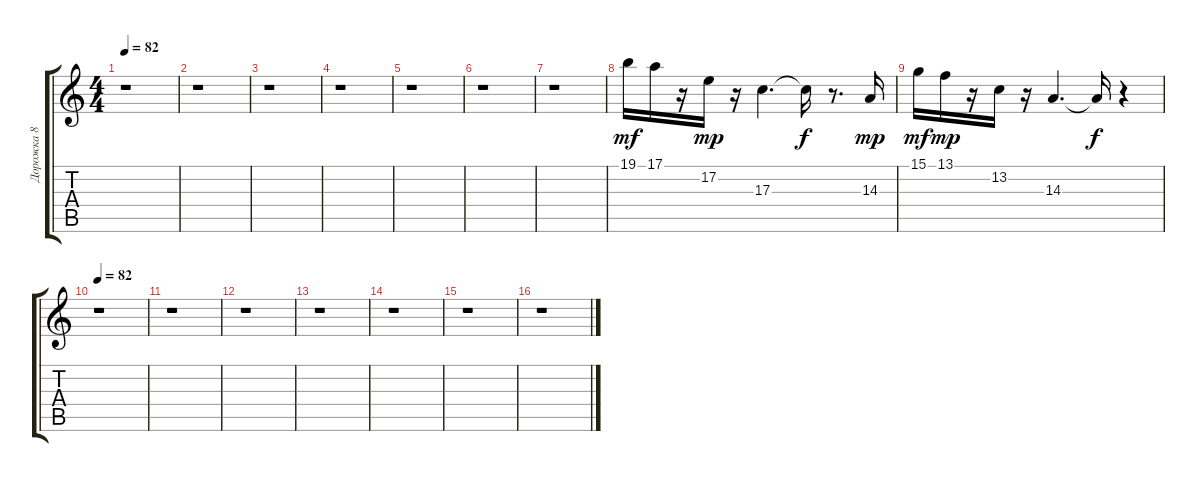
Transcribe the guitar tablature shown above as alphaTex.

\track ("Дорожка 8" "Дорожка 8") {instrument whistle}
\staff {score tabs}
\tuning (E4 B3 G3 D3 A2 E2) {hide}
\ts (4 4)
\tempo 82
\clef g2
\ks c
r.1{dy f} |
r.1 |
r.1 |
r.1 |
r.1 |
r.1 |
r.1 |
19.1.16{dy mf} 17.1.16 r.16 17.2.16{dy mp} r.16 17.3.4{d} 17.3{t}.16{dy f} r.8{d} 14.3.16{dy mp} |
15.1.16{dy mf} 13.1.16{dy mp} r.16 13.2.16 r.16 14.3.4{d} 14.3{t}.16{dy f} r.4 |
\tempo 82
r.1 |
r.1 |
r.1 |
r.1 |
r.1 |
r.1 |
r.1
